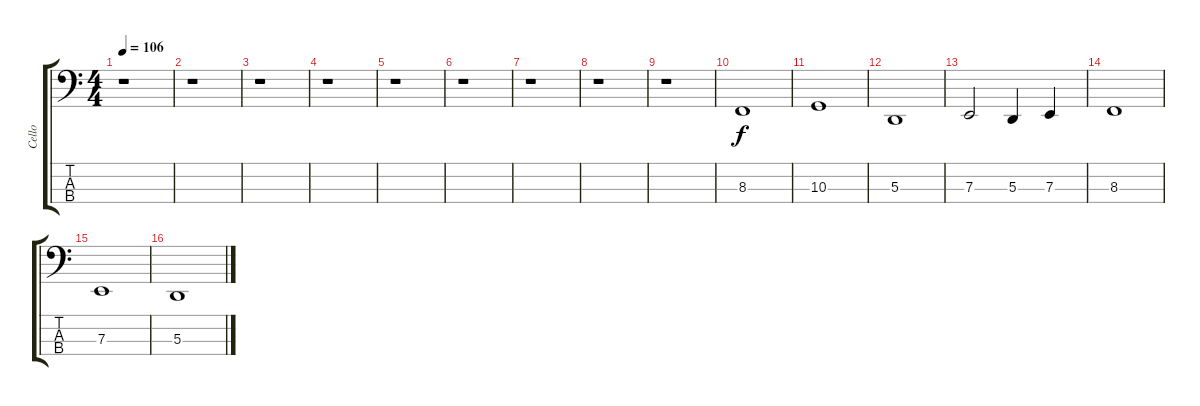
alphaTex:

\track ("Cello" "Cello") {instrument cello}
\staff {score tabs}
\tuning (G2 D2 A1 E1) {hide}
\ts (4 4)
\tempo 106
\clef f4
\ks c
r.1{dy f} |
r.1 |
r.1 |
r.1 |
r.1 |
r.1 |
r.1 |
r.1 |
r.1 |
8.3.1{volume 13} |
10.3.1 |
5.3.1 |
7.3.2 5.3.4 7.3.4 |
8.3.1 |
7.3.1 |
5.3.1
